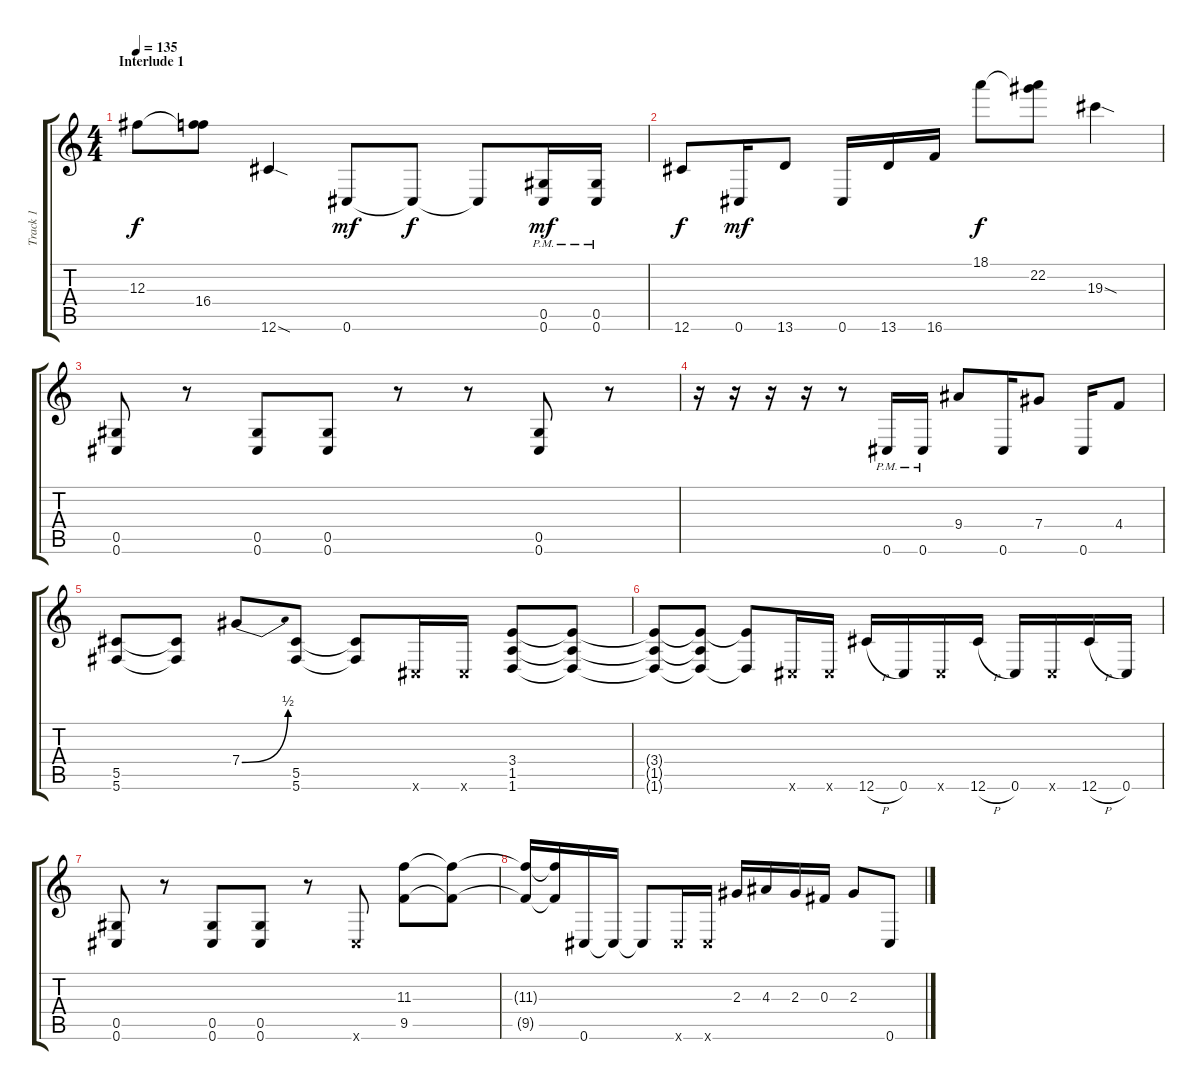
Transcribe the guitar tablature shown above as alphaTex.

\track ("Track 1" "Track 1") {instrument overdrivenguitar}
\staff {score tabs}
\tuning (Eb4 Bb3 Gb3 Db3 Ab2 Db2) {hide}
\ts (4 4)
\section ("" "Interlude 1")
\tempo 135
\clef g2
\ks c
12.3.8{dy f} (12.3{t} 16.4).8 12.6{sod}.4 0.6.8{dy mf} 0.6{t}.8{dy f} 0.6{t}.8 (0.5{pm} 0.6{pm}).16{dy mf} (0.5{pm} 0.6).16 |
12.6.8{dy f} 0.6.16{dy mf} 13.6.8 0.6.16 13.6.16 16.6.16 18.1.8{dy f} (18.1{t} 22.2).8 19.3{sod}.4 |
(0.5 0.6).8 r.8 (0.5 0.6).8 (0.5 0.6).8 r.8 r.8 (0.5 0.6).8 r.8 |
r.16 r.16 r.16 r.16 r.8 0.6{pm}.16 0.6{pm}.16 9.4.8 0.6.16 7.4.8 0.6.16 4.4.8 |
(5.5 5.6).8 (5.5{t} 5.6{t}).8 7.4{be (bend 0 0 60 2)}.8 (5.5 5.6).8 (5.5{t} 5.6{t}).8 0.6{x}.16 0.6{x}.16 (3.4 1.5 1.6).8 (3.4{t} 1.5{t} 1.6{t}).8 |
(3.4{t} 1.5{t} 1.6{t}).8 (3.4{t} 1.5{t} 1.6{t}).8 (3.4{t} 1.6{t}).8 0.6{x}.16 0.6{x}.16 12.6{h}.16 0.6.16 0.6{x}.16 12.6{h}.16 0.6.16 0.6{x}.16 12.6{h}.16 0.6.16 |
(0.5 0.6).8 r.8 (0.5 0.6).8 (0.5 0.6).8 r.8 0.6{x}.8 (11.3 9.5).8 (11.3{t} 9.5{t}).8 |
(11.3{t} 9.5{t}).16 (11.3{t} 9.5{t}).16 0.6.16 0.6{t}.16 0.6{t}.8 0.6{x}.16 0.6{x}.16 2.3.16 4.3.16 2.3.16 0.3.16 2.3.8 0.6.8
